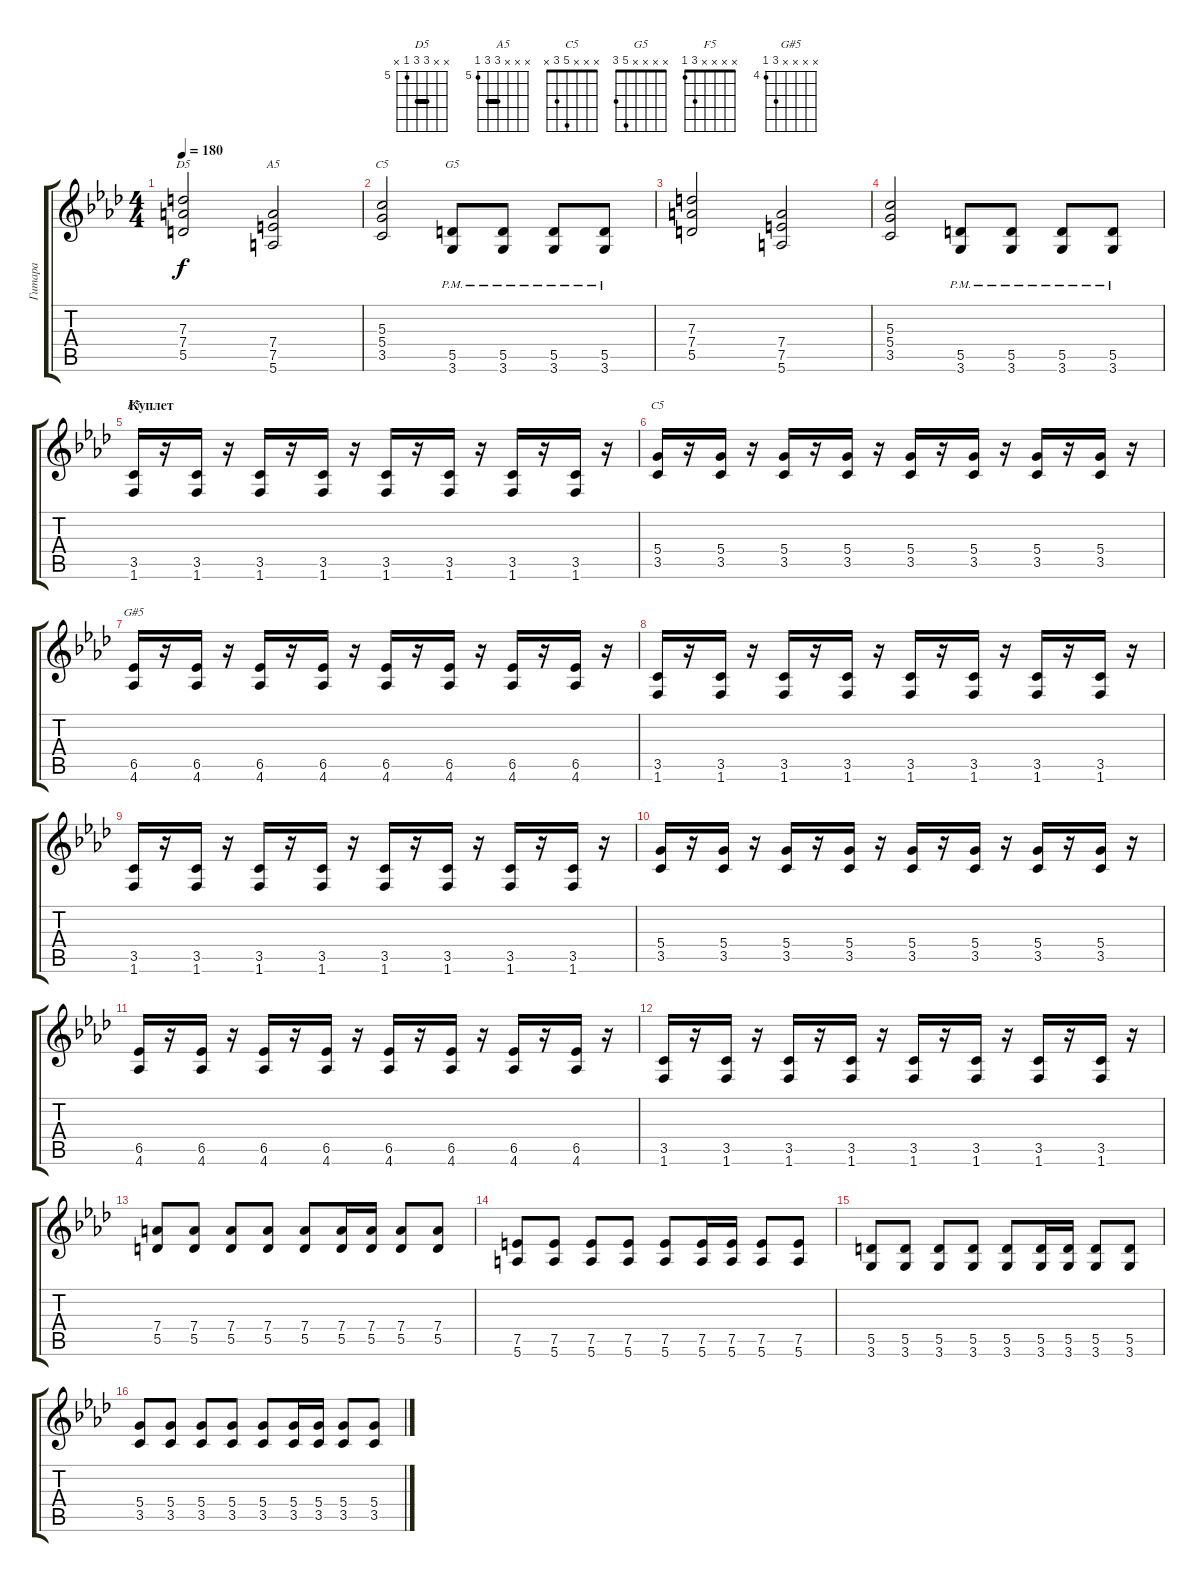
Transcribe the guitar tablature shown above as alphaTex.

\track ("Гитара" "Гитара") {instrument distortionguitar}
\staff {score tabs}
\tuning (E4 B3 G3 D3 A2 E2) {hide}
\chord ("D5" x x 7 7 5 x) {firstfret 5 barre 7}
\chord ("A5" x x x 7 7 5) {firstfret 5 barre 7}
\chord ("C5" x x 5 5 3 x) {barre 5}
\chord ("G5" x x x x 5 3)
\chord ("F5" x x x x 3 1)
\chord ("C5" x x x 5 3 x)
\chord ("G#5" x x x x 6 4) {firstfret 4}
\ts (4 4)
\tempo 180
\clef g2
\ks ab
(7.3 7.4 5.5).2{ch "D5" dy f} (7.4 7.5 5.6).2{ch "A5"} |
(5.3 5.4 3.5).2{ch "C5"} (5.5{pm} 3.6{pm}).8{ch "G5" volume 9} (5.5{pm} 3.6{pm}).8 (5.5{pm} 3.6{pm}).8 (5.5{pm} 3.6{pm}).8 |
(7.3 7.4 5.5).2{volume 12} (7.4 7.5 5.6).2 |
(5.3 5.4 3.5).2 (5.5{pm} 3.6{pm}).8 (5.5{pm} 3.6{pm}).8 (5.5{pm} 3.6{pm}).8 (5.5{pm} 3.6{pm}).8 |
\section ("" "Куплет")
(3.5 1.6).16{ch "F5"} r.16 (3.5 1.6).16 r.16 (3.5 1.6).16 r.16 (3.5 1.6).16 r.16 (3.5 1.6).16 r.16 (3.5 1.6).16 r.16 (3.5 1.6).16 r.16 (3.5 1.6).16 r.16 |
(5.4 3.5).16{ch "C5"} r.16 (5.4 3.5).16 r.16 (5.4 3.5).16 r.16 (5.4 3.5).16 r.16 (5.4 3.5).16 r.16 (5.4 3.5).16 r.16 (5.4 3.5).16 r.16 (5.4 3.5).16 r.16 |
(6.5 4.6).16{ch "G#5"} r.16 (6.5 4.6).16 r.16 (6.5 4.6).16 r.16 (6.5 4.6).16 r.16 (6.5 4.6).16 r.16 (6.5 4.6).16 r.16 (6.5 4.6).16 r.16 (6.5 4.6).16 r.16 |
(3.5 1.6).16 r.16 (3.5 1.6).16 r.16 (3.5 1.6).16 r.16 (3.5 1.6).16 r.16 (3.5 1.6).16 r.16 (3.5 1.6).16 r.16 (3.5 1.6).16 r.16 (3.5 1.6).16 r.16 |
(3.5 1.6).16 r.16 (3.5 1.6).16 r.16 (3.5 1.6).16 r.16 (3.5 1.6).16 r.16 (3.5 1.6).16 r.16 (3.5 1.6).16 r.16 (3.5 1.6).16 r.16 (3.5 1.6).16 r.16 |
(5.4 3.5).16 r.16 (5.4 3.5).16 r.16 (5.4 3.5).16 r.16 (5.4 3.5).16 r.16 (5.4 3.5).16 r.16 (5.4 3.5).16 r.16 (5.4 3.5).16 r.16 (5.4 3.5).16 r.16 |
(6.5 4.6).16 r.16 (6.5 4.6).16 r.16 (6.5 4.6).16 r.16 (6.5 4.6).16 r.16 (6.5 4.6).16 r.16 (6.5 4.6).16 r.16 (6.5 4.6).16 r.16 (6.5 4.6).16 r.16 |
(3.5 1.6).16 r.16 (3.5 1.6).16 r.16 (3.5 1.6).16 r.16 (3.5 1.6).16 r.16 (3.5 1.6).16 r.16 (3.5 1.6).16 r.16 (3.5 1.6).16 r.16 (3.5 1.6).16 r.16 |
(7.4 5.5).8{volume 16} (7.4 5.5).8 (7.4 5.5).8 (7.4 5.5).8 (7.4 5.5).8 (7.4 5.5).16 (7.4 5.5).16 (7.4 5.5).8 (7.4 5.5).8 |
(7.5 5.6).8 (7.5 5.6).8 (7.5 5.6).8 (7.5 5.6).8 (7.5 5.6).8 (7.5 5.6).16 (7.5 5.6).16 (7.5 5.6).8 (7.5 5.6).8 |
(5.5 3.6).8 (5.5 3.6).8 (5.5 3.6).8 (5.5 3.6).8 (5.5 3.6).8 (5.5 3.6).16 (5.5 3.6).16 (5.5 3.6).8 (5.5 3.6).8 |
(5.4 3.5).8 (5.4 3.5).8 (5.4 3.5).8 (5.4 3.5).8 (5.4 3.5).8 (5.4 3.5).16 (5.4 3.5).16 (5.4 3.5).8 (5.4 3.5).8
